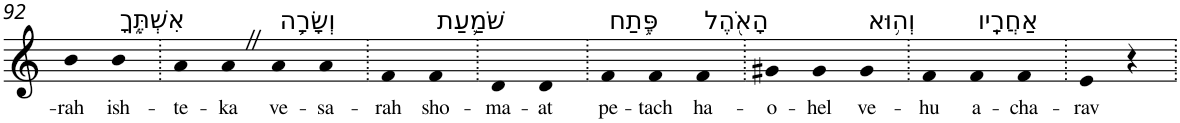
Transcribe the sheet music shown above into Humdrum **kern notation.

**kern	**text
*part1	*part1
*staff1	*staff1
*I"Piano	*
*I'Pno	*
!!LO:PB:g=z
*clefG2	*
*k[]	*
=92	=92
!	!LO:LY:b
4b	-rah
!LO:TX:a:t=אִשְׁתֶּ֑ךָ	!
!	!LO:LY:b
4b	ish-
=93.	=93.
!	!LO:LY:b
4a	-te-
!	!LO:LY:b
4aZ	-ka
!LO:TX:a:t=וְשָׂרָ֥ה	!
!	!LO:LY:b
4a	ve-
!	!LO:LY:b
4a	-sa-
=94.	=94.
!	!LO:LY:b
4f	-rah
!LO:TX:a:t=שֹׁמַ֛עַת	!
!	!LO:LY:b
4f	sho-
=95.	=95.
!	!LO:LY:b
4d	-ma-
!	!LO:LY:b
4d	-at
=96.	=96.
!LO:TX:a:t=פֶּ֥תַח	!
!	!LO:LY:b
4f	pe-
!	!LO:LY:b
4f	-tach
!LO:TX:a:t=הָאֹ֖הֶל	!
!	!LO:LY:b
4f	ha-
=97.	=97.
!	!LO:LY:b
4g#X	-o-
!	!LO:LY:b
4g#	-hel
!LO:TX:a:t=וְה֥וּא	!
!	!LO:LY:b
4g#	ve-
=98.	=98.
!	!LO:LY:b
4f	-hu
!LO:TX:a:t=אַחֲרָֽיו	!
!	!LO:LY:b
4f	a-
!	!LO:LY:b
4f	-cha-
=99.	=99.
!	!LO:LY:b
4e	-rav
4r	.
=.	=.
*-	*-
